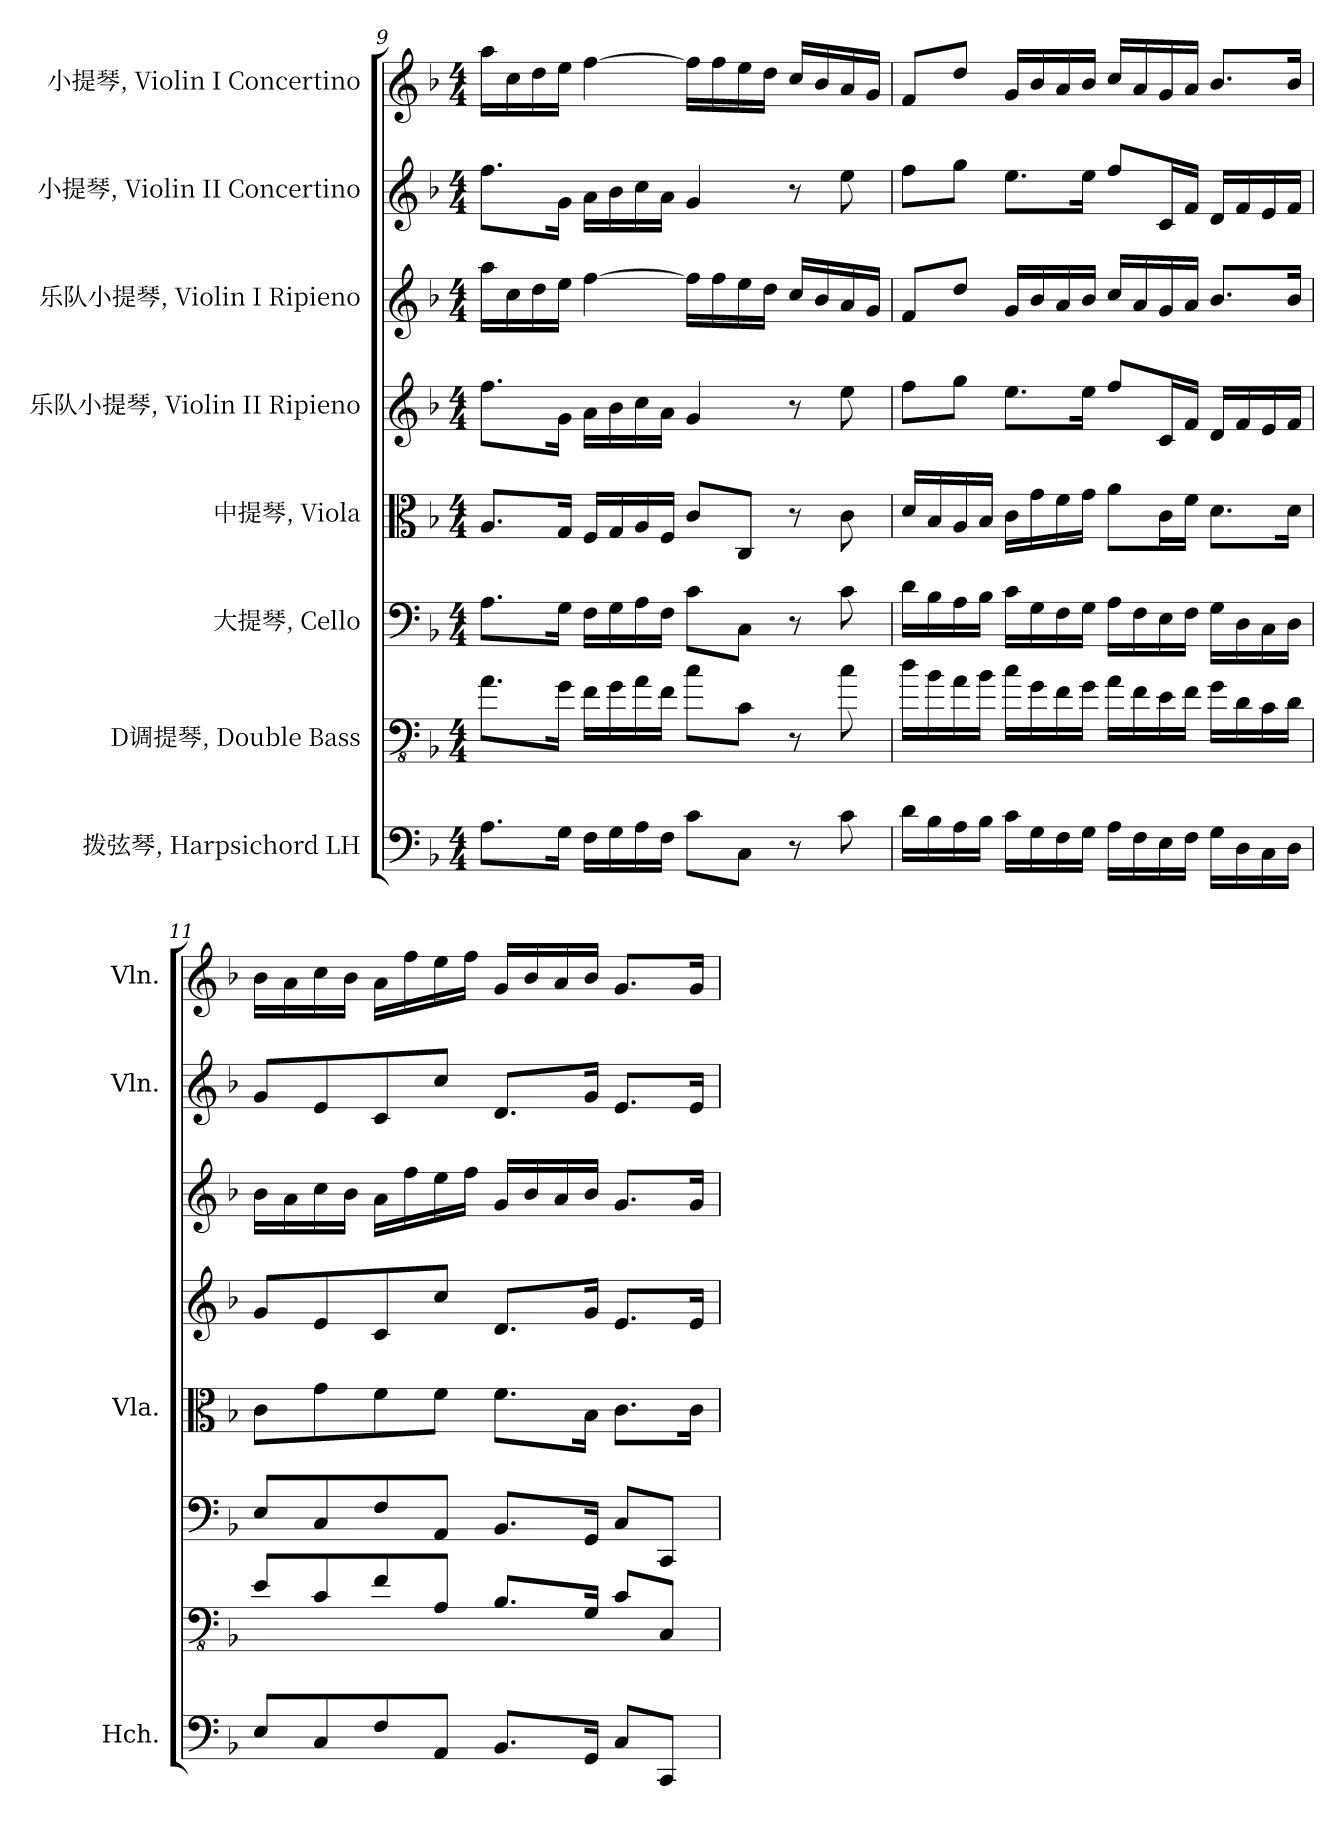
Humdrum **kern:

**kern	**kern	**kern	**kern	**kern	**kern	**kern	**kern
*part8	*part7	*part6	*part5	*part4	*part3	*part2	*part1
*staff8	*staff7	*staff6	*staff5	*staff4	*staff3	*staff2	*staff1
*I"拨弦琴, Harpsichord LH	*I"D调提琴, Double Bass	*I"大提琴, Cello	*I"中提琴, Viola	*I"乐队小提琴, Violin II Ripieno	*I"乐队小提琴, Violin I Ripieno	*I"小提琴, Violin II Concertino	*I"小提琴, Violin I Concertino
*I'Hch.	*	*	*I'Vla.	*	*	*I'Vln.	*I'Vln.
*clefF4	*clefFv4	*clefF4	*clefC3	*clefG2	*clefG2	*clefG2	*clefG2
*	*ITrd7c12	*	*	*	*	*	*
*k[b-]	*k[b-]	*k[b-]	*k[b-]	*k[b-]	*k[b-]	*k[b-]	*k[b-]
*M4/4	*M4/4	*M4/4	*M4/4	*M4/4	*M4/4	*M4/4	*M4/4
=9	=9	=9	=9	=9	=9	=9	=9
8.A\L	8.AA\L	8.A\L	8.A/L	8.ff\L	16aa\LL	8.ff\L	16aa\LL
.	.	.	.	.	16cc\	.	16cc\
.	.	.	.	.	16dd\	.	16dd\
16G\Jk	16GG\Jk	16G\Jk	16G/Jk	16g\Jk	16ee\JJ	16g\Jk	16ee\JJ
16F\LL	16FF\LL	16F\LL	16F/LL	16a\LL	[4ff\	16a\LL	[4ff\
16G\	16GG\	16G\	16G/	16b-\	.	16b-\	.
16A\	16AA\	16A\	16A/	16cc\	.	16cc\	.
16F\JJ	16FF\JJ	16F\JJ	16F/JJ	16a\JJ	.	16a\JJ	.
8c\L	8C\L	8c\L	8c/L	4g/	16ff\LL]	4g/	16ff\LL]
.	.	.	.	.	16ff\	.	16ff\
8C\J	8CC\J	8C\J	8C/J	.	16ee\	.	16ee\
.	.	.	.	.	16dd\JJ	.	16dd\JJ
8r	8r	8r	8r	8r	16cc/LL	8r	16cc/LL
.	.	.	.	.	16b-/	.	16b-/
8c\	8C\	8c\	8c\	8ee\	16a/	8ee\	16a/
.	.	.	.	.	16g/JJ	.	16g/JJ
!!LO:PB:g=z
=10	=10	=10	=10	=10	=10	=10	=10
16d\LL	16D\LL	16d\LL	16d/LL	8ff\L	8f/L	8ff\L	8f/L
16B-\	16BB-\	16B-\	16B-/	.	.	.	.
16A\	16AA\	16A\	16A/	8gg\J	8dd/J	8gg\J	8dd/J
16B-\JJ	16BB-\JJ	16B-\JJ	16B-/JJ	.	.	.	.
16c\LL	16C\LL	16c\LL	16c\LL	8.ee\L	16g/LL	8.ee\L	16g/LL
16G\	16GG\	16G\	16g\	.	16b-/	.	16b-/
16F\	16FF\	16F\	16f\	.	16a/	.	16a/
16G\JJ	16GG\JJ	16G\JJ	16g\JJ	16ee\Jk	16b-/JJ	16ee\Jk	16b-/JJ
16A\LL	16AA\LL	16A\LL	8a\L	8ff/L	16cc/LL	8ff/L	16cc/LL
16F\	16FF\	16F\	.	.	16a/	.	16a/
16E\	16EE\	16E\	16c\L	16c/L	16g/	16c/L	16g/
16F\JJ	16FF\JJ	16F\JJ	16f\JJ	16f/JJ	16a/JJ	16f/JJ	16a/JJ
16G\LL	16GG\LL	16G\LL	8.d\L	16d/LL	8.b-/L	16d/LL	8.b-/L
16D\	16DD\	16D\	.	16f/	.	16f/	.
16C\	16CC\	16C\	.	16e/	.	16e/	.
16D\JJ	16DD\JJ	16D\JJ	16d\Jk	16f/JJ	16b-/Jk	16f/JJ	16b-/Jk
=11	=11	=11	=11	=11	=11	=11	=11
8E/L	8EE/L	8E/L	8c\L	8g/L	16b-\LL	8g/L	16b-\LL
.	.	.	.	.	16a\	.	16a\
8C/	8CC/	8C/	8g\	8e/	16cc\	8e/	16cc\
.	.	.	.	.	16b-\JJ	.	16b-\JJ
8F/	8FF/	8F/	8f\	8c/	16a\LL	8c/	16a\LL
.	.	.	.	.	16ff\	.	16ff\
8AA/J	8AAA/J	8AA/J	8f\J	8cc/J	16ee\	8cc/J	16ee\
.	.	.	.	.	16ff\JJ	.	16ff\JJ
8.BB-/L	8.BBB-/L	8.BB-/L	8.f\L	8.d/L	16g/LL	8.d/L	16g/LL
.	.	.	.	.	16b-/	.	16b-/
.	.	.	.	.	16a/	.	16a/
16GG/Jk	16GGG/Jk	16GG/Jk	16B-\Jk	16g/Jk	16b-/JJ	16g/Jk	16b-/JJ
8C/L	8CC/L	8C/L	8.c\L	8.e/L	8.g/L	8.e/L	8.g/L
8CC/J	8CCC/J	8CC/J	.	.	.	.	.
.	.	.	16c\Jk	16e/Jk	16g/Jk	16e/Jk	16g/Jk
=	=	=	=	=	=	=	=
*-	*-	*-	*-	*-	*-	*-	*-
